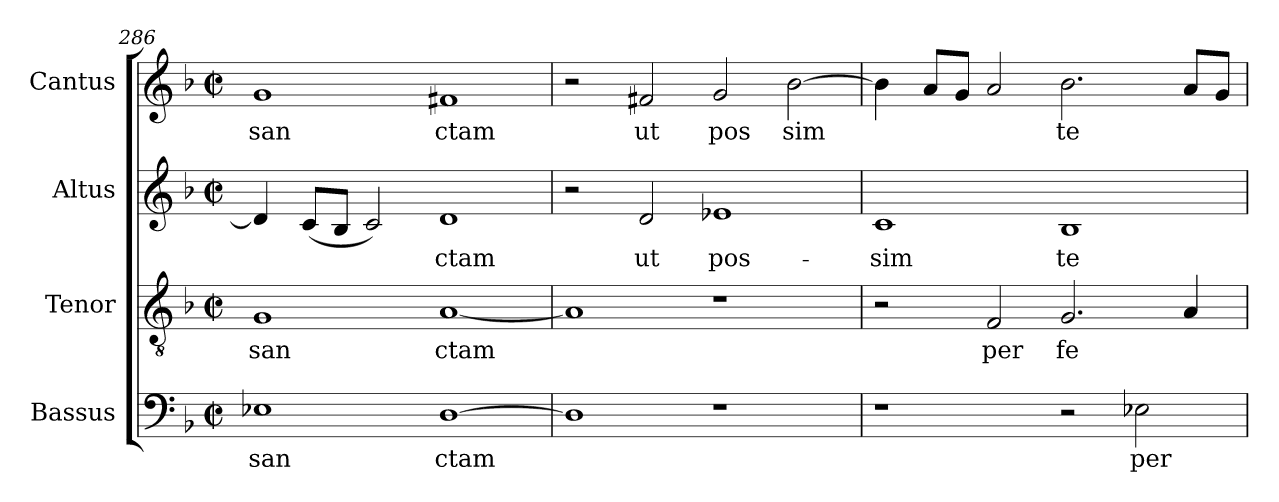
**kern	**text	**kern	**text	**kern	**text	**kern	**text
*part4	*part4	*part3	*part3	*part2	*part2	*part1	*part1
*staff4	*staff4	*staff3	*staff3	*staff2	*staff2	*staff1	*staff1
*I"Bassus	*	*I"Tenor	*	*I"Altus	*	*I"Cantus	*
*I'Bassus	*	*I'Tenor	*	*I'Altus	*	*I'Cantus	*
*clefF4	*	*clefGv2	*	*clefG2	*	*clefG2	*
*k[b-]	*	*k[b-]	*	*k[b-]	*	*k[b-]	*
*F:	*	*F:	*	*F:	*	*F:	*
*M2/2	*	*M2/2	*	*M2/2	*	*M2/2	*
*met(c|)	*	*met(c|)	*	*met(c|)	*	*met(c|)	*
=286	=286	=286	=286	=286	=286	=286	=286
!	!LO:LY:b:cj	!	!LO:LY:b:cj	!	!LO:LY:b:cj	!	!LO:LY:b:cj
1E-X	san	1G	san	4d/]	--	1g	san
!	!	!	!	!	!LO:LY:b:cj	!	!
.	.	.	.	(<8c/L	--	.	.
!	!	!	!	!	!LO:LY:b:cj	!	!
.	.	.	.	8B-/J	--	.	.
!	!	!	!	!	!LO:LY:b:cj	!	!
.	.	.	.	2c/)	--	.	.
!	!LO:LY:b:cj	!	!LO:LY:b:cj	!	!LO:LY:b:cj	!	!LO:LY:b:cj
[>1D	ctam	[<1A	ctam	1d	-ctam	1f#X	ctam
=287	=287	=287	=287	=287	=287	=287	=287
!	!LO:LY:b:cj	!	!LO:LY:b:cj	!	!	!	!
1D]	.	1A]	.	2r	.	2r	.
!	!	!	!	!	!LO:LY:b:cj	!	!LO:LY:b:cj
.	.	.	.	2d/	ut	2f#X/	ut
!	!	!	!	!	!LO:LY:b:cj	!	!LO:LY:b:cj
1r	.	1r	.	1e-X	pos-	2g/	pos
!	!	!	!	!	!	!	!LO:LY:b:cj
.	.	.	.	.	.	[>2b-\	sim
=288	=288	=288	=288	=288	=288	=288	=288
!	!	!	!	!	!LO:LY:b:cj	!	!LO:LY:b:cj
1r	.	2r	.	1c	-sim	4b-\]	.
!	!	!	!	!	!	!	!LO:LY:b:cj
.	.	.	.	.	.	8a/L	.
!	!	!	!	!	!	!	!LO:LY:b:cj
.	.	.	.	.	.	8g/J	.
!	!	!	!LO:LY:b:cj	!	!	!	!LO:LY:b:cj
.	.	2F/	per	.	.	2a/	.
!	!	!	!LO:LY:b:cj	!	!LO:LY:b:cj	!	!LO:LY:b:cj
2r	.	2.G/	fe	1B-	te	2.b-\	te
!	!LO:LY:b:cj	!	!	!	!	!	!
2E-X\	per	.	.	.	.	.	.
!	!	!	!LO:LY:b:cj	!	!	!	!LO:LY:b:cj
.	.	4A/	.	.	.	8a/L	.
!	!	!	!	!	!	!	!LO:LY:b:cj
.	.	.	.	.	.	8g/J	.
=	=	=	=	=	=	=	=
*-	*-	*-	*-	*-	*-	*-	*-
